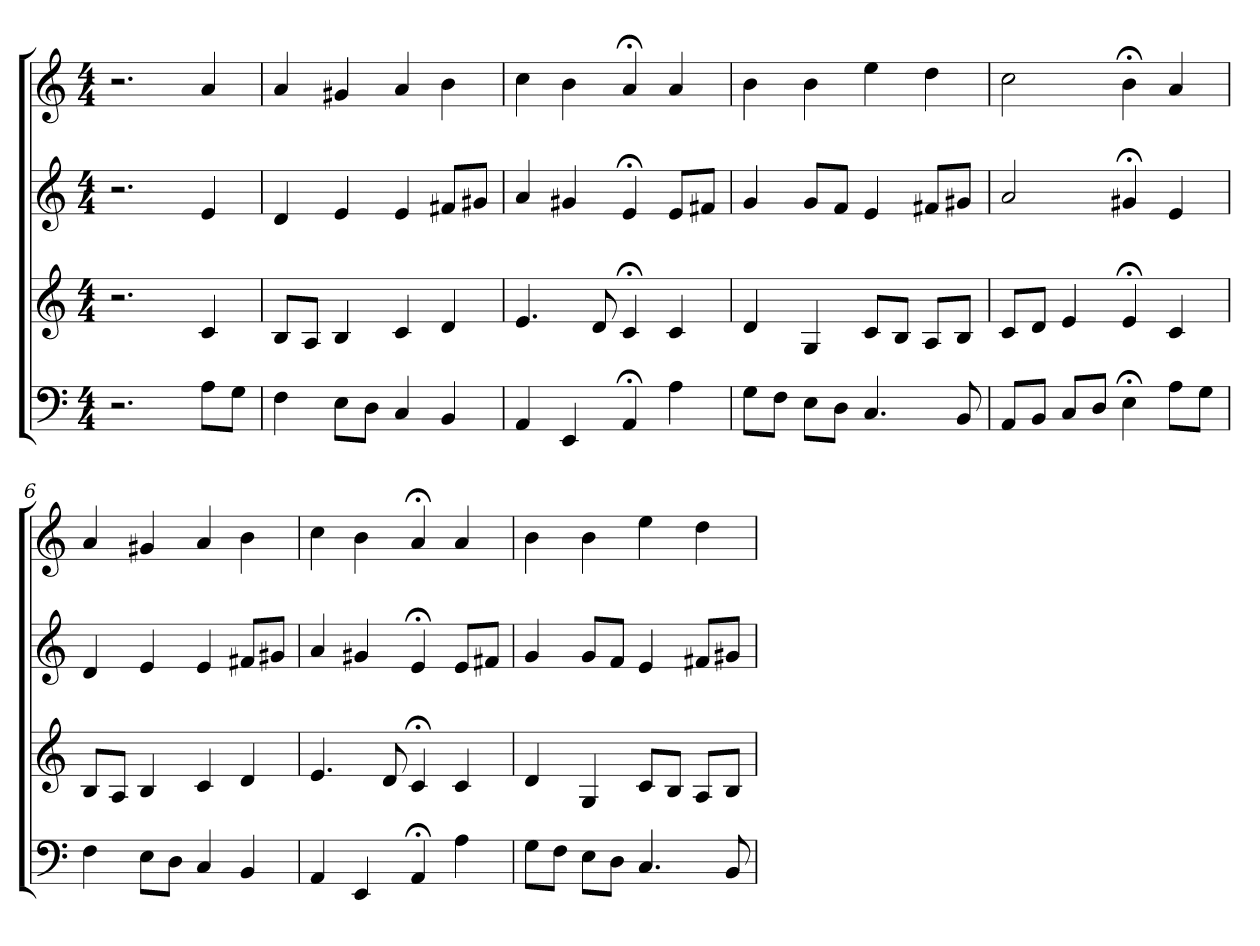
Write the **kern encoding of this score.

**kern	**kern	**kern	**kern
*part4	*part3	*part2	*part1
*staff4	*staff3	*staff2	*staff1
*clefF4	*clefG2	*clefG2	*clefG2
*k[]	*k[]	*k[]	*k[]
*C:	*C:	*C:	*a:
*M4/4	*M4/4	*M4/4	*M4/4
=1	=1	=1	=1
2.r	2.r	2.r	2.r
8A\L	4c	4e	4a
8G\J	.	.	.
=2	=2	=2	=2
4F	8B/L	4d	4a
.	8A/J	.	.
8E\L	4B	4e	4g#X
8D\J	.	.	.
4C	4c	4e	4a
4BB	4d	8f#X/L	4b
.	.	8g#X/J	.
=3	=3	=3	=3
4AA	4.e	4a	4cc
4EE	.	4g#X	4b
.	8d	.	.
4AA;<	4c;<	4e;<	4a;<
4A	4c	8e/L	4a
.	.	8f#X/J	.
=4	=4	=4	=4
8G\L	4d	4g	4b
8F\J	.	.	.
8E\L	4G	8g/L	4b
8D\J	.	8f/J	.
4.C	8c/L	4e	4ee
.	8B/J	.	.
.	8A/L	8f#X/L	4dd
8BB	8B/J	8g#X/J	.
=5	=5	=5	=5
8AA/L	8c/L	2a	2cc
8BB/J	8d/J	.	.
8C/L	4e	.	.
8D/J	.	.	.
4E;<	4e;<	4g#X;<	4b;<
8A\L	4c	4e	4a
8G\J	.	.	.
=6	=6	=6	=6
4F	8B/L	4d	4a
.	8A/J	.	.
8E\L	4B	4e	4g#X
8D\J	.	.	.
4C	4c	4e	4a
4BB	4d	8f#X/L	4b
.	.	8g#X/J	.
=7	=7	=7	=7
4AA	4.e	4a	4cc
4EE	.	4g#X	4b
.	8d	.	.
4AA;<	4c;<	4e;<	4a;<
4A	4c	8e/L	4a
.	.	8f#X/J	.
=8	=8	=8	=8
8G\L	4d	4g	4b
8F\J	.	.	.
8E\L	4G	8g/L	4b
8D\J	.	8f/J	.
4.C	8c/L	4e	4ee
.	8B/J	.	.
.	8A/L	8f#X/L	4dd
8BB	8B/J	8g#X/J	.
=	=	=	=
*-	*-	*-	*-
